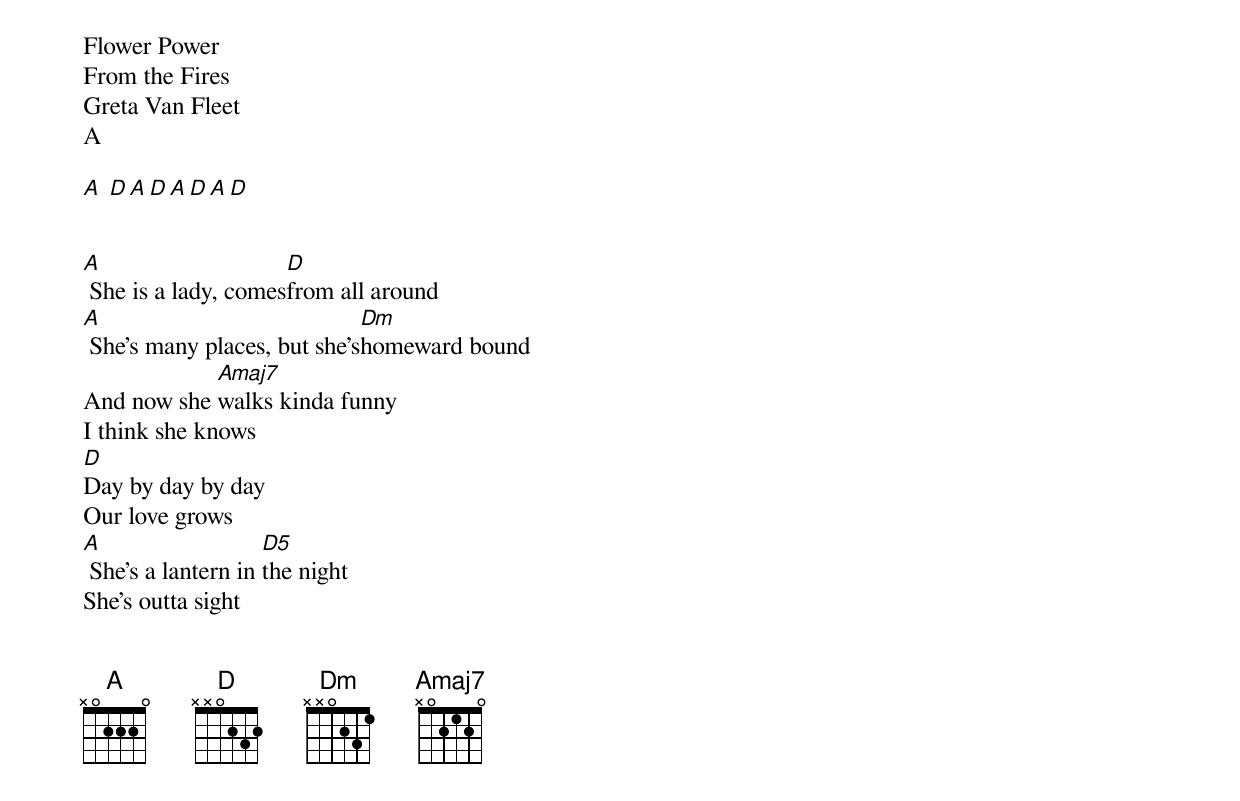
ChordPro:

Flower Power
From the Fires
Greta Van Fleet
A

{start_of_intro}
[A] [D][A][D][A][D][A][D]
{end_of_intro}


{start_of_verse}
[A] She is a lady, comes[D]from all around
[A] She's many places, but she's[Dm]homeward bound
And now she [Amaj7]walks kinda funny
I think she knows
[D]Day by day by day
Our love grows
[A] She's a lantern in [D5]the night
She's outta sight
{end_of_verse}


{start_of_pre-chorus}
[A] Ma ma ma ma ma ma ma ma[D]ma ma ma ma
[A]Ma ma ma ma ma ma ma ma ma ma ma[D]ma
Ma ma
Hey
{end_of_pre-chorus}


{start_of_chorus}
[A]Turn tonight, firelight
[D]Star shines in her eye
[A] Makes me feel like [D]I'm alive
She's outta sight, [A]yeah
[D]Aw yeah
She's al[A]right, she's alright, she's al[D]right
She's outta sight, outta [F]sight[G]
{end_of_chorus}


{start_of_bridge}
[A] [D][A][D]
{end_of_bridge}


{start_of_verse}
[A] Electric gold our love with[D]tender care
[A] Hills of satin grass [D]and maidens fair
Now she [A]rides through the night
On a silver storm
[D]Sword in hand
Our fate's torn
[A] She's a sparrow of [D]the dawn
Our love is born
{end_of_verse}


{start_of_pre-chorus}
[A] Ma ma ma ma ma ma ma ma[D]ma ma ma ma
[A]Ma ma ma ma ma ma ma ma ma ma ma[D]ma
Ma ma
Hey
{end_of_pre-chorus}


{start_of_chorus}
[A]Turn tonight, firelight
[D]Star shines in her eye
[A] Makes me feel like [D]I'm alive
She's outta sight, [A]yeah
[D]Aw yeah
She's al[A]right, she's alright, she's al[D]right
She's outta sight, outta [F]sight[G]
{end_of_chorus}


{start_of_solo}
[A]Yeah[D]
[A]Oh yeah
[D]  [A]Oh yeah
Oh yeah
Oh yeah[D]  [A]  [D]  [A] papapa[D]
[A]  [D]Oh yeah
{end_of_solo}


{start_of_verse}
[A] As the days[G] pass by my [D]mind
[A] Are the wrong,[G]the right
You are[D]my sunshine
[A] And as the night[G] begins to [D]die
[A] We are the mor[G]ning birds that sing[D]against the sky
{end_of_verse}


{start_of_interlude}
[A] [G] [D] [A] [G] [D]
[A] [G] [D] [A] [G] [D]
[A] [G] [D] [A] [G] [D]
[A] [G] [D] [A] [G] [D]
[A] [G] [D] [A] [G] [D]
[A] [G] [D] [A] [G] [D]
[A] [G] [D] [A] [G] [D]
[A] [G]
{end_of_interlude}
